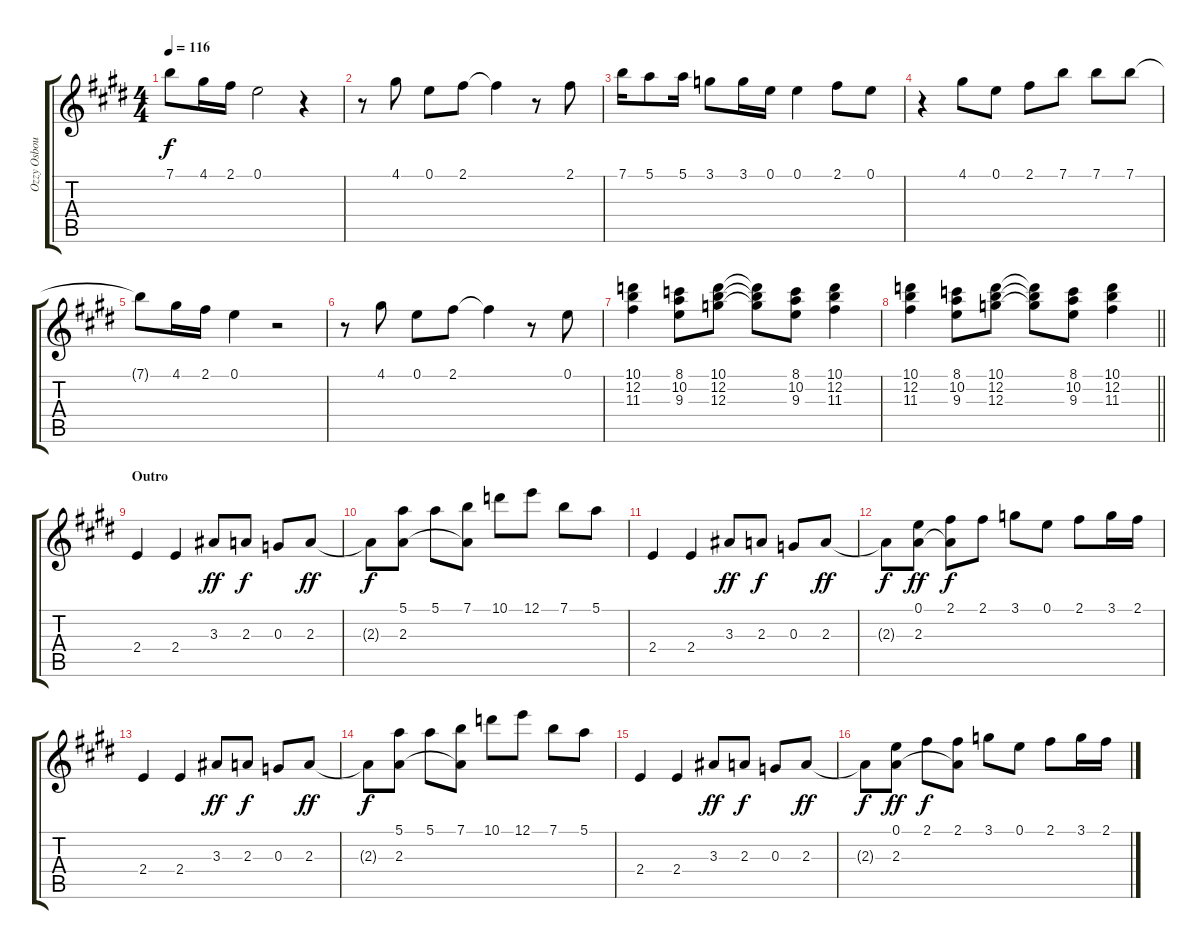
\track ("Ozzy Osbourne" "Ozzy Osbou") {instrument acousticguitarsteel}
\staff {score tabs}
\tuning (E4 B3 G3 D3 A2 E2) {hide}
\ts (4 4)
\tempo 116
\clef g2
\ks e
7.1{t}.8{dy f} 4.1.16 2.1.16 0.1.2 r.4 |
r.8 4.1.8 0.1.8 2.1.8 2.1{t}.4 r.8 2.1.8 |
7.1.16 5.1.8 5.1.16 3.1.8 3.1.16 0.1.16 0.1.4 2.1.8 0.1.8 |
r.4 4.1.8 0.1.8 2.1.8 7.1.8 7.1.8 7.1.8 |
7.1{t}.8 4.1.16 2.1.16 0.1.4 r.2 |
r.8 4.1.8 0.1.8 2.1.8 2.1{t}.4 r.8 0.1.8 |
(10.1 12.2 11.3).4 (8.1 10.2 9.3).8 (10.1 12.2 12.3).8 (10.1{t} 12.2{t} 12.3{t}).8 (8.1 10.2 9.3).8 (10.1 12.2 11.3).4 |
\barLineRight lightlight
(10.1 12.2 11.3).4 (8.1 10.2 9.3).8 (10.1 12.2 12.3).8 (10.1{t} 12.2{t} 12.3{t}).8 (8.1 10.2 9.3).8 (10.1 12.2 11.3).4 |
\section ("" "Outro")
2.4.4 2.4.4 3.3.8{dy ff} 2.3.8{dy f} 0.3.8 2.3.8{dy ff} |
2.3{t}.8{dy f} (5.1 2.3).8 5.1.8 (7.1 2.3{t}).8 10.1.8 12.1.8 7.1.8 5.1.8 |
2.4.4 2.4.4 3.3.8{dy ff} 2.3.8{dy f} 0.3.8 2.3.8{dy ff} |
2.3{t}.8{dy f} (0.1 2.3).8{dy ff} (2.1 2.3{t}).8{dy f} 2.1.8 3.1.8 0.1.8 2.1.8 3.1.16 2.1.16 |
2.4.4 2.4.4 3.3.8{dy ff} 2.3.8{dy f} 0.3.8 2.3.8{dy ff} |
2.3{t}.8{dy f} (5.1 2.3).8 5.1.8 (7.1 2.3{t}).8 10.1.8 12.1.8 7.1.8 5.1.8 |
2.4.4 2.4.4 3.3.8{dy ff} 2.3.8{dy f} 0.3.8 2.3.8{dy ff} |
2.3{t}.8{dy f} (0.1 2.3).8{dy ff} 2.1.8{dy f} (2.1 2.3{t}).8 3.1.8 0.1.8 2.1.8 3.1.16 2.1.16
